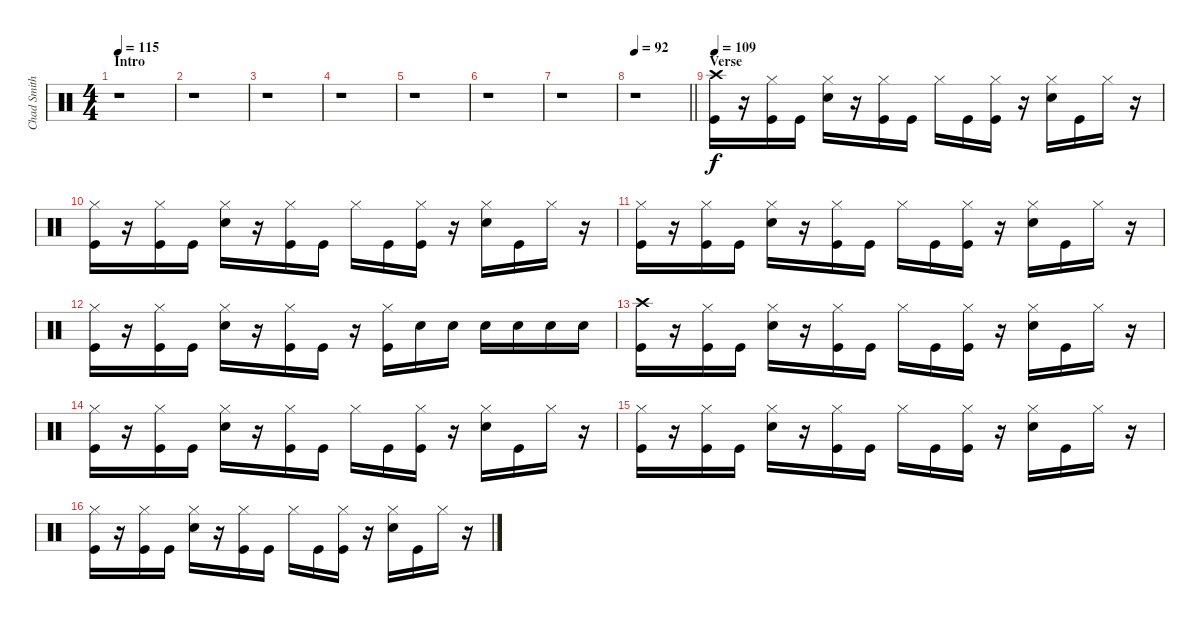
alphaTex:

\track ("Chad Smith" "Chad Smith") {instrument percussion}
\staff {score}
\articulation defaults
\ts (4 4)
\section ("" "Intro")
\tempo 115
\tempo 104
\tempo 115
\clef neutral
\ks c
r.1{dy f} |
r.1 |
r.1 |
r.1 |
r.1 |
r.1 |
r.1 |
\tempo 92
\barLineRight lightlight
r.1 |
\section ("" "Verse")
\tempo 109
("Crash high (hit)" "Kick (hit)").16 r.16 ("Hi-Hat (closed)" "Kick (hit)").16 "Kick (hit)".16 ("Hi-Hat (closed)" "Snare (hit) 2").16 r.16 ("Hi-Hat (closed)" "Kick (hit)").16 "Kick (hit)".16 "Hi-Hat (closed)".16 "Kick (hit)".16 ("Hi-Hat (closed)" "Kick (hit)").16 r.16 ("Hi-Hat (closed)" "Snare (hit) 2").16 "Kick (hit)".16 "Hi-Hat (closed)".16 r.16 |
("Hi-Hat (closed)" "Kick (hit)").16 r.16 ("Hi-Hat (closed)" "Kick (hit)").16 "Kick (hit)".16 ("Hi-Hat (closed)" "Snare (hit) 2").16 r.16 ("Hi-Hat (closed)" "Kick (hit)").16 "Kick (hit)".16 "Hi-Hat (closed)".16 "Kick (hit)".16 ("Hi-Hat (closed)" "Kick (hit)").16 r.16 ("Hi-Hat (closed)" "Snare (hit) 2").16 "Kick (hit)".16 "Hi-Hat (closed)".16 r.16 |
("Hi-Hat (closed)" "Kick (hit)").16 r.16 ("Hi-Hat (closed)" "Kick (hit)").16 "Kick (hit)".16 ("Hi-Hat (closed)" "Snare (hit) 2").16 r.16 ("Hi-Hat (closed)" "Kick (hit)").16 "Kick (hit)".16 "Hi-Hat (closed)".16 "Kick (hit)".16 ("Hi-Hat (closed)" "Kick (hit)").16 r.16 ("Hi-Hat (closed)" "Snare (hit) 2").16 "Kick (hit)".16 "Hi-Hat (closed)".16 r.16 |
("Hi-Hat (closed)" "Kick (hit)").16 r.16 ("Hi-Hat (closed)" "Kick (hit)").16 "Kick (hit)".16 ("Hi-Hat (closed)" "Snare (hit) 2").16 r.16 ("Hi-Hat (closed)" "Kick (hit)").16 "Kick (hit)".16 r.16 ("Hi-Hat (closed)" "Kick (hit)").16 "Snare (hit) 2".16 "Snare (hit) 2".16 "Snare (hit) 2".16 "Snare (hit) 2".16 "Snare (hit) 2".16 "Snare (hit) 2".16 |
("Crash high (hit)" "Kick (hit)").16 r.16 ("Hi-Hat (closed)" "Kick (hit)").16 "Kick (hit)".16 ("Hi-Hat (closed)" "Snare (hit) 2").16 r.16 ("Hi-Hat (closed)" "Kick (hit)").16 "Kick (hit)".16 "Hi-Hat (closed)".16 "Kick (hit)".16 ("Hi-Hat (closed)" "Kick (hit)").16 r.16 ("Hi-Hat (closed)" "Snare (hit) 2").16 "Kick (hit)".16 "Hi-Hat (closed)".16 r.16 |
("Hi-Hat (closed)" "Kick (hit)").16 r.16 ("Hi-Hat (closed)" "Kick (hit)").16 "Kick (hit)".16 ("Hi-Hat (closed)" "Snare (hit) 2").16 r.16 ("Hi-Hat (closed)" "Kick (hit)").16 "Kick (hit)".16 "Hi-Hat (closed)".16 "Kick (hit)".16 ("Hi-Hat (closed)" "Kick (hit)").16 r.16 ("Hi-Hat (closed)" "Snare (hit) 2").16 "Kick (hit)".16 "Hi-Hat (closed)".16 r.16 |
("Hi-Hat (closed)" "Kick (hit)").16 r.16 ("Hi-Hat (closed)" "Kick (hit)").16 "Kick (hit)".16 ("Hi-Hat (closed)" "Snare (hit) 2").16 r.16 ("Hi-Hat (closed)" "Kick (hit)").16 "Kick (hit)".16 "Hi-Hat (closed)".16 "Kick (hit)".16 ("Hi-Hat (closed)" "Kick (hit)").16 r.16 ("Hi-Hat (closed)" "Snare (hit) 2").16 "Kick (hit)".16 "Hi-Hat (closed)".16 r.16 |
("Hi-Hat (closed)" "Kick (hit)").16 r.16 ("Hi-Hat (closed)" "Kick (hit)").16 "Kick (hit)".16 ("Hi-Hat (closed)" "Snare (hit) 2").16 r.16 ("Hi-Hat (closed)" "Kick (hit)").16 "Kick (hit)".16 "Hi-Hat (closed)".16 "Kick (hit)".16 ("Hi-Hat (closed)" "Kick (hit)").16 r.16 ("Hi-Hat (closed)" "Snare (hit) 2").16 "Kick (hit)".16 "Hi-Hat (closed)".16 r.16
